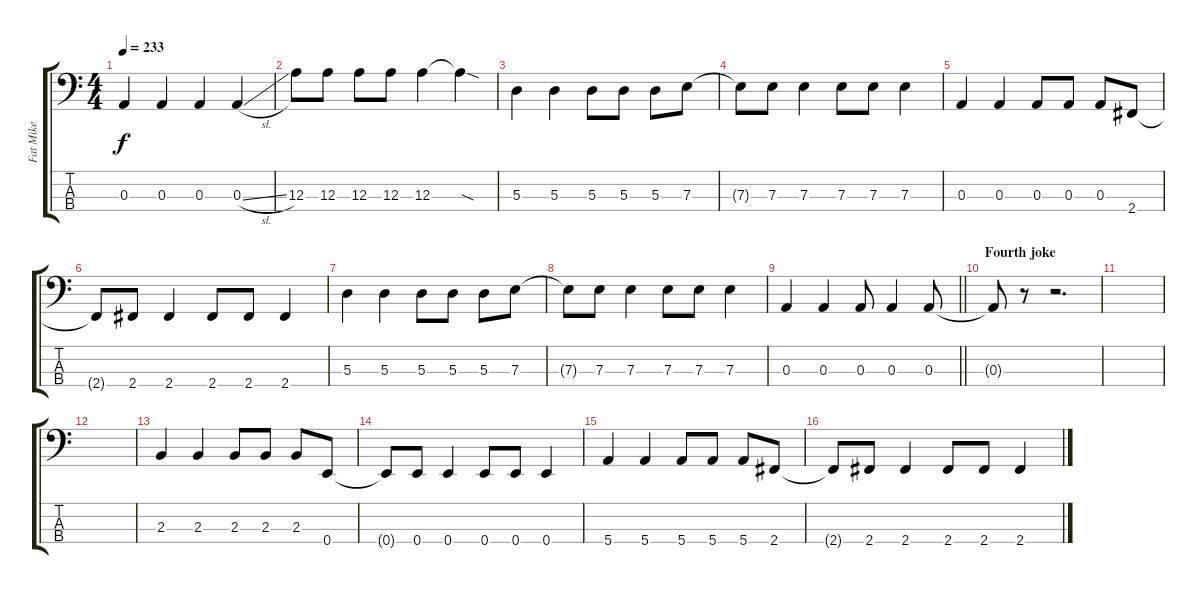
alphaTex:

\track ("Fat Mike" "Fat Mike") {instrument electricbasspick}
\staff {score tabs}
\tuning (G2 D2 A1 E1) {hide}
\ts (4 4)
\tempo 233
\clef f4
\ks c
0.3.4{dy f} 0.3.4 0.3.4 0.3{sl}.4 |
12.3.8 12.3.8 12.3.8 12.3.8 12.3.4 12.3{sod t}.4 |
5.3.4 5.3.4 5.3.8 5.3.8 5.3.8 7.3.8 |
7.3{t}.8 7.3.8 7.3.4 7.3.8 7.3.8 7.3.4 |
0.3.4 0.3.4 0.3.8 0.3.8 0.3.8 2.4.8 |
2.4{t}.8 2.4.8 2.4.4 2.4.8 2.4.8 2.4.4 |
5.3.4 5.3.4 5.3.8 5.3.8 5.3.8 7.3.8 |
7.3{t}.8 7.3.8 7.3.4 7.3.8 7.3.8 7.3.4 |
\barLineRight lightlight
0.3.4 0.3.4 0.3.8 0.3.4 0.3.8 |
\section ("" "Fourth joke")
0.3{t}.8 r.8 r.2{d} |
|
|
2.3.4 2.3.4 2.3.8 2.3.8 2.3.8 0.4.8 |
0.4{t}.8 0.4.8 0.4.4 0.4.8 0.4.8 0.4.4 |
5.4.4 5.4.4 5.4.8 5.4.8 5.4.8 2.4.8 |
2.4{t}.8 2.4.8 2.4.4 2.4.8 2.4.8 2.4.4
